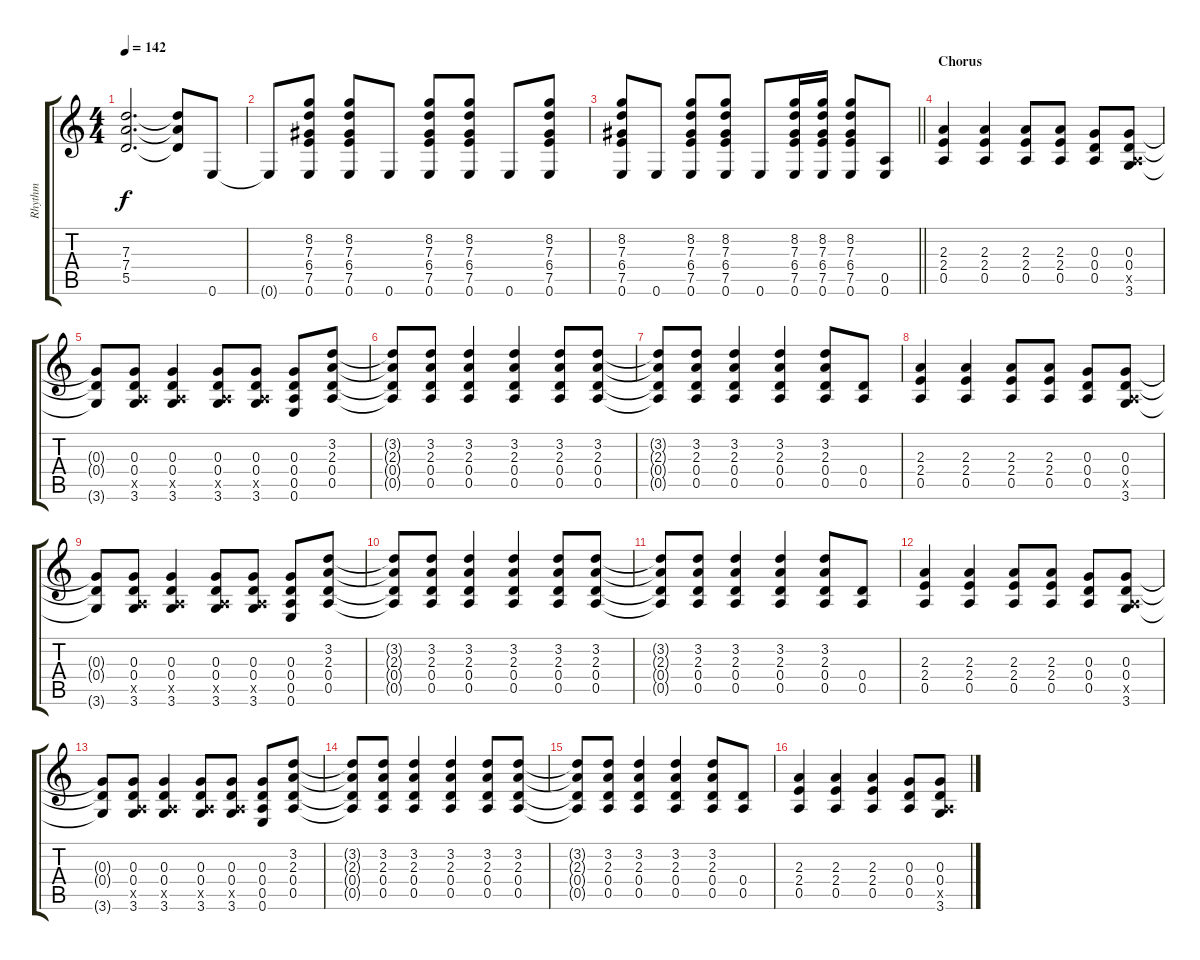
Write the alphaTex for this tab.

\track ("Rhythm" "Rhythm") {instrument distortionguitar}
\staff {score tabs}
\tuning (E4 B3 G3 D3 A2 E2) {hide}
\ts (4 4)
\tempo 142
\clef g2
\ks c
(7.3{t} 7.4{t} 5.5{t}).2{d dy f} (7.3{t} 7.4{t} 5.5{t}).8 0.6.8 |
0.6{t}.8 (8.2 7.3 6.4 7.5 0.6).8 (8.2 7.3 6.4 7.5 0.6).8 0.6.8 (8.2 7.3 6.4 7.5 0.6).8 (8.2 7.3 6.4 7.5 0.6).8 0.6.8 (8.2 7.3 6.4 7.5 0.6).8 |
\barLineRight lightlight
(8.2 7.3 6.4 7.5 0.6).8 0.6.8 (8.2 7.3 6.4 7.5 0.6).8 (8.2 7.3 6.4 7.5 0.6).8 0.6.8 (8.2 7.3 6.4 7.5 0.6).16 (8.2 7.3 6.4 7.5 0.6).16 (8.2 7.3 6.4 7.5 0.6).8 (0.5 0.6).8 |
\section ("" "Chorus")
(2.3 2.4 0.5).4 (2.3 2.4 0.5).4 (2.3 2.4 0.5).8 (2.3 2.4 0.5).8 (0.3 0.4 0.5).8 (0.3 0.4 0.5{x} 3.6).8 |
(0.3{t} 0.4{t} 3.6{t}).8 (0.3 0.4 0.5{x} 3.6).8 (0.3 0.4 0.5{x} 3.6).4 (0.3 0.4 0.5{x} 3.6).8 (0.3 0.4 0.5{x} 3.6).8 (0.3 0.4 0.5 0.6).8 (3.2 2.3 0.4 0.5).8 |
(3.2{t} 2.3{t} 0.4{t} 0.5{t}).8 (3.2 2.3 0.4 0.5).8 (3.2 2.3 0.4 0.5).4 (3.2 2.3 0.4 0.5).4 (3.2 2.3 0.4 0.5).8 (3.2 2.3 0.4 0.5).8 |
(3.2{t} 2.3{t} 0.4{t} 0.5{t}).8 (3.2 2.3 0.4 0.5).8 (3.2 2.3 0.4 0.5).4 (3.2 2.3 0.4 0.5).4 (3.2 2.3 0.4 0.5).8 (0.4 0.5).8 |
(2.3 2.4 0.5).4 (2.3 2.4 0.5).4 (2.3 2.4 0.5).8 (2.3 2.4 0.5).8 (0.3 0.4 0.5).8 (0.3 0.4 0.5{x} 3.6).8 |
(0.3{t} 0.4{t} 3.6{t}).8 (0.3 0.4 0.5{x} 3.6).8 (0.3 0.4 0.5{x} 3.6).4 (0.3 0.4 0.5{x} 3.6).8 (0.3 0.4 0.5{x} 3.6).8 (0.3 0.4 0.5 0.6).8 (3.2 2.3 0.4 0.5).8 |
(3.2{t} 2.3{t} 0.4{t} 0.5{t}).8 (3.2 2.3 0.4 0.5).8 (3.2 2.3 0.4 0.5).4 (3.2 2.3 0.4 0.5).4 (3.2 2.3 0.4 0.5).8 (3.2 2.3 0.4 0.5).8 |
(3.2{t} 2.3{t} 0.4{t} 0.5{t}).8 (3.2 2.3 0.4 0.5).8 (3.2 2.3 0.4 0.5).4 (3.2 2.3 0.4 0.5).4 (3.2 2.3 0.4 0.5).8 (0.4 0.5).8 |
(2.3 2.4 0.5).4 (2.3 2.4 0.5).4 (2.3 2.4 0.5).8 (2.3 2.4 0.5).8 (0.3 0.4 0.5).8 (0.3 0.4 0.5{x} 3.6).8 |
(0.3{t} 0.4{t} 3.6{t}).8 (0.3 0.4 0.5{x} 3.6).8 (0.3 0.4 0.5{x} 3.6).4 (0.3 0.4 0.5{x} 3.6).8 (0.3 0.4 0.5{x} 3.6).8 (0.3 0.4 0.5 0.6).8 (3.2 2.3 0.4 0.5).8 |
(3.2{t} 2.3{t} 0.4{t} 0.5{t}).8 (3.2 2.3 0.4 0.5).8 (3.2 2.3 0.4 0.5).4 (3.2 2.3 0.4 0.5).4 (3.2 2.3 0.4 0.5).8 (3.2 2.3 0.4 0.5).8 |
(3.2{t} 2.3{t} 0.4{t} 0.5{t}).8 (3.2 2.3 0.4 0.5).8 (3.2 2.3 0.4 0.5).4 (3.2 2.3 0.4 0.5).4 (3.2 2.3 0.4 0.5).8 (0.4 0.5).8 |
(2.3 2.4 0.5).4 (2.3 2.4 0.5).4 (2.3 2.4 0.5).4 (0.3 0.4 0.5).8 (0.3 0.4 0.5{x} 3.6).8
